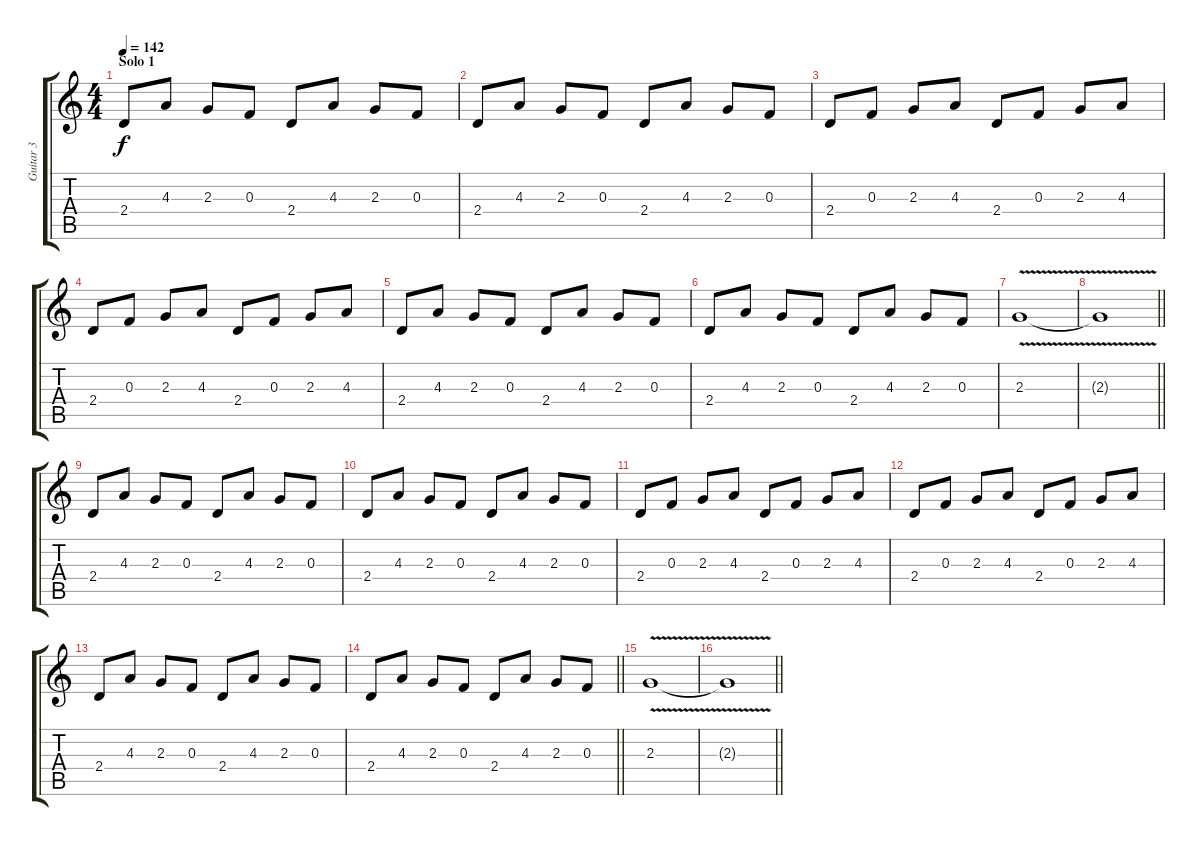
\track ("Guitar 3" "Guitar 3") {instrument distortionguitar}
\staff {score tabs}
\tuning (D4 A3 F3 C3 G2 D2) {hide}
\ts (4 4)
\section ("" "Solo 1")
\tempo 142
\clef g2
\ks c
2.4.8{dy f} 4.3.8 2.3.8 0.3.8 2.4.8 4.3.8 2.3.8 0.3.8 |
2.4.8 4.3.8 2.3.8 0.3.8 2.4.8 4.3.8 2.3.8 0.3.8 |
2.4.8 0.3.8 2.3.8 4.3.8 2.4.8 0.3.8 2.3.8 4.3.8 |
2.4.8 0.3.8 2.3.8 4.3.8 2.4.8 0.3.8 2.3.8 4.3.8 |
2.4.8 4.3.8 2.3.8 0.3.8 2.4.8 4.3.8 2.3.8 0.3.8 |
2.4.8 4.3.8 2.3.8 0.3.8 2.4.8 4.3.8 2.3.8 0.3.8 |
2.3{v}.1 |
\barLineRight lightlight
2.3{t}.1 |
2.4.8 4.3.8 2.3.8 0.3.8 2.4.8 4.3.8 2.3.8 0.3.8 |
2.4.8 4.3.8 2.3.8 0.3.8 2.4.8 4.3.8 2.3.8 0.3.8 |
2.4.8 0.3.8 2.3.8 4.3.8 2.4.8 0.3.8 2.3.8 4.3.8 |
2.4.8 0.3.8 2.3.8 4.3.8 2.4.8 0.3.8 2.3.8 4.3.8 |
2.4.8 4.3.8 2.3.8 0.3.8 2.4.8 4.3.8 2.3.8 0.3.8 |
\barLineRight lightlight
2.4.8 4.3.8 2.3.8 0.3.8 2.4.8 4.3.8 2.3.8 0.3.8 |
2.3{v}.1 |
\barLineRight lightlight
2.3{t}.1
